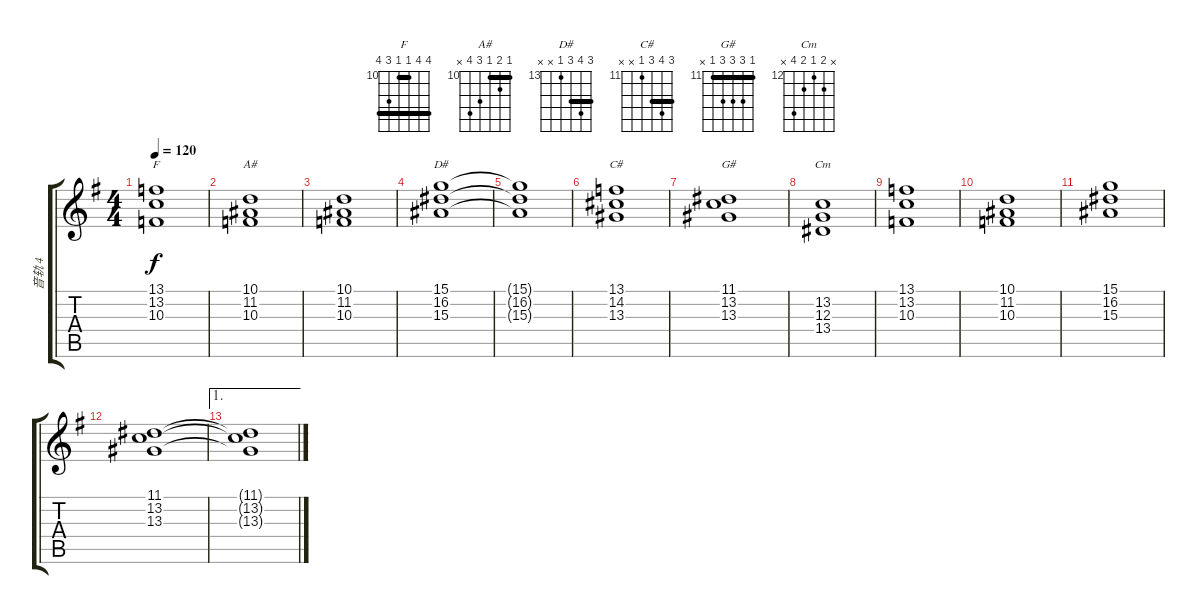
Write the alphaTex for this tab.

\track ("音轨 4" "音轨 4") {instrument stringensemble1}
\staff {score tabs}
\tuning (E4 B3 G3 D3 A2 E2) {hide}
\chord ("F" 13 13 10 10 12 13) {firstfret 10 barre (10 13)}
\chord ("A#" 10 11 10 12 13 x) {firstfret 10 barre 10}
\chord ("D#" 15 16 15 13 x x) {firstfret 13 barre 15}
\chord ("C#" 13 14 13 11 x x) {firstfret 11 barre 13}
\chord ("G#" 11 13 13 13 11 x) {firstfret 11 barre 11}
\chord ("Cm" x 13 12 13 15 x) {firstfret 12}
\ts (4 4)
\tempo 120
\clef g2
\ks g
(13.1 13.2 10.3).1{ch "F" dy f} |
(10.1 11.2 10.3).1{ch "A#"} |
(10.1 11.2 10.3).1 |
(15.1 16.2 15.3).1{ch "D#"} |
(15.1{t} 16.2{t} 15.3{t}).1 |
(13.1 14.2 13.3).1{ch "C#"} |
(11.1 13.2 13.3).1{ch "G#"} |
(13.2 12.3 13.4).1{ch "Cm"} |
(13.1 13.2 10.3).1 |
(10.1 11.2 10.3).1 |
(15.1 16.2 15.3).1 |
(11.1 13.2 13.3).1 |
\ae 1
(11.1{t} 13.2{t} 13.3{t}).1
